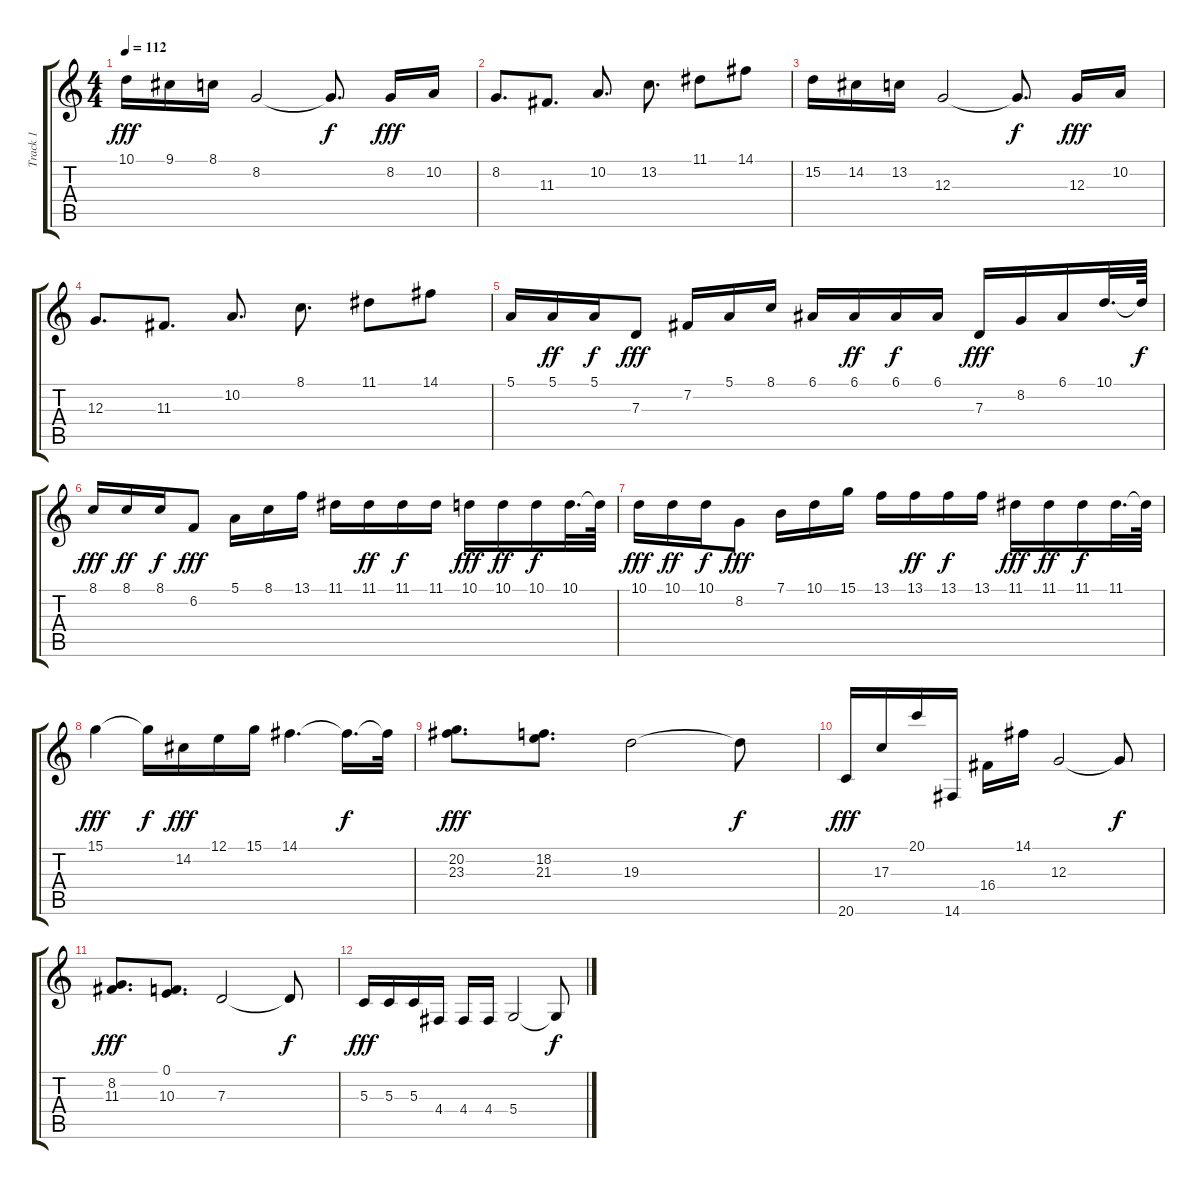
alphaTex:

\track ("Track 1" "Track 1") {instrument pad7halo}
\staff {score tabs}
\tuning (E4 B3 G3 D3 A2 E2) {hide}
\ts (4 4)
\tempo 112
\clef g2
\ks c
10.1.16{dy fff} 9.1.16 8.1.16 8.2.2 8.2{t}.8{d dy f} 8.2.16{dy fff} 10.2.16 |
8.2.8{d} 11.3.8{d} 10.2.8{d} 13.2.8{d} 11.1.8 14.1.8 |
15.2.16 14.2.16 13.2.16 12.3.2 12.3{t}.8{d dy f} 12.3.16{dy fff} 10.2.16 |
12.3.8{d} 11.3.8{d} 10.2.8{d} 8.1.8{d} 11.1.8 14.1.8 |
5.1.16{instrument stringensemble1} 5.1.16{dy ff} 5.1.16{dy f} 7.3.8{dy fff} 7.2.16 5.1.16 8.1.16 6.1.16 6.1.16{dy ff} 6.1.16{dy f} 6.1.16 7.3.16{dy fff} 8.2.16 6.1.16 10.1.32{d} 10.1{t}.64{dy f} |
8.1.16{dy fff} 8.1.16{dy ff} 8.1.16{dy f} 6.2.8{dy fff} 5.1.16 8.1.16 13.1.16 11.1.16 11.1.16{dy ff} 11.1.16{dy f} 11.1.16 10.1.16{dy fff} 10.1.16{dy ff} 10.1.16{dy f} 10.1.32{d} 10.1{t}.64 |
10.1.16{dy fff} 10.1.16{dy ff} 10.1.16{dy f} 8.2.8{dy fff} 7.1.16 10.1.16 15.1.16 13.1.16 13.1.16{dy ff} 13.1.16{dy f} 13.1.16 11.1.16{dy fff} 11.1.16{dy ff} 11.1.16{dy f} 11.1.32{d} 11.1{t}.64 |
15.1.4{dy fff} 15.1{t}.16{dy f} 14.2.16{dy fff} 12.1.16 15.1.16 14.1.4{d} 14.1{t}.16{d dy f} 14.1{t}.32 |
(20.2 23.3).8{d dy fff instrument pad7halo} (18.2 21.3).8{d} 19.3.2 19.3{t}.8{dy f} |
20.6.16{dy fff} 17.3.16 20.1.16 14.6.16 16.4.16 14.1.16 12.3.2 12.3{t}.8{dy f} |
(8.2 11.3).8{d dy fff} (0.1 10.3).8{d} 7.3.2 7.3{t}.8{dy f} |
5.3.16{dy fff} 5.3.16 5.3.16 4.4.16 4.4.16 4.4.16 5.4.2 5.4{t}.8{dy f}
